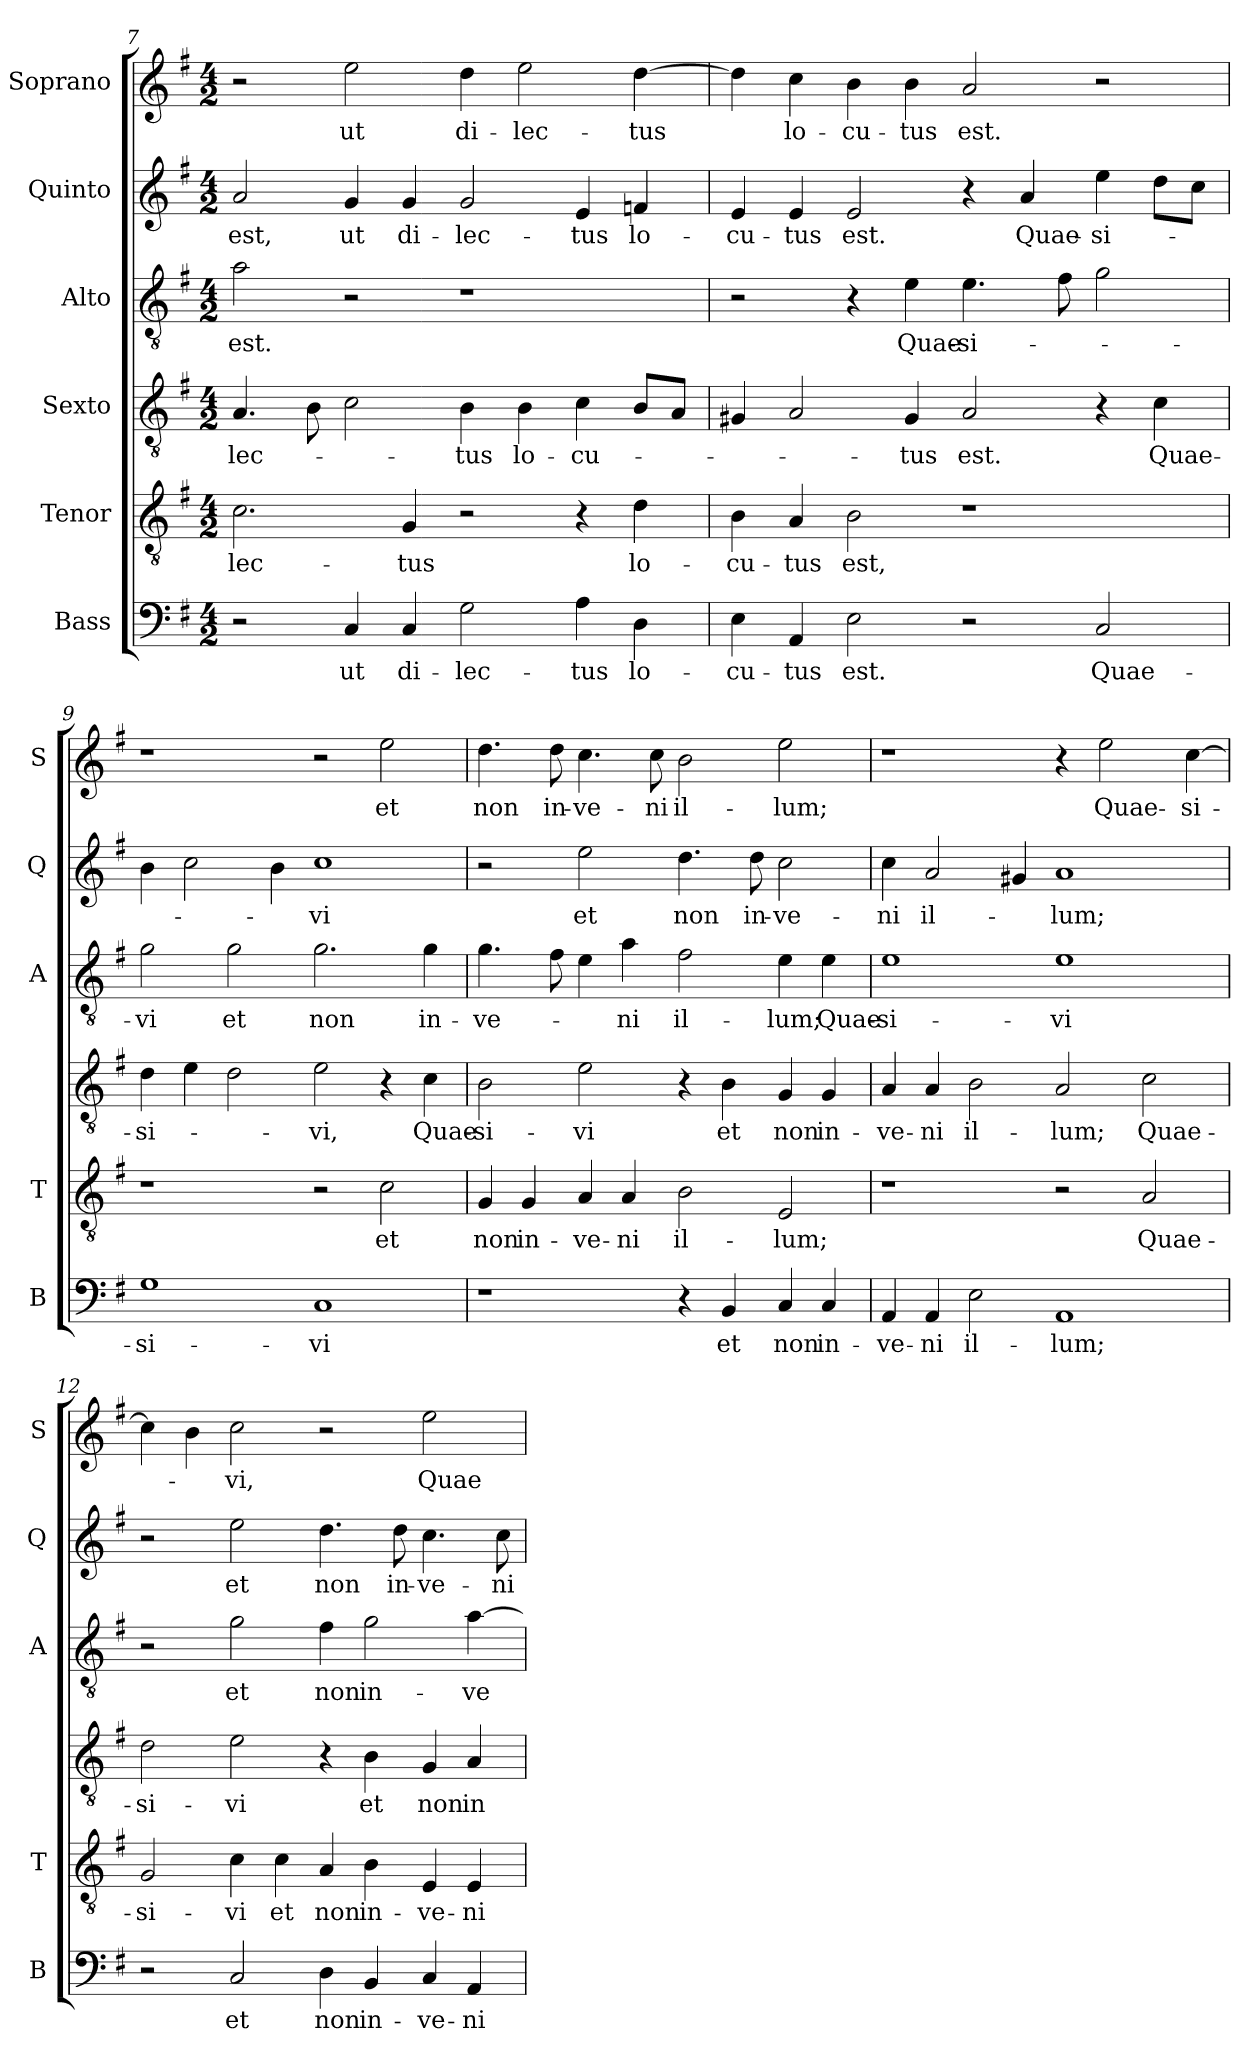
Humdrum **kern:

**kern	**text	**kern	**text	**kern	**text	**kern	**text	**kern	**text	**kern	**text
*part6	*part6	*part5	*part5	*part4	*part4	*part3	*part3	*part2	*part2	*part1	*part1
*staff6	*staff6	*staff5	*staff5	*staff4	*staff4	*staff3	*staff3	*staff2	*staff2	*staff1	*staff1
*I"Bass	*	*I"Tenor	*	*I"Sexto	*	*I"Alto	*	*I"Quinto	*	*I"Soprano	*
*I'B	*	*I'T	*	*	*	*I'A	*	*I'Q	*	*I'S	*
!!LO:PB:g=z
*clefF4	*	*clefGv2	*	*clefGv2	*	*clefGv2	*	*clefG2	*	*clefG2	*
*k[f#]	*	*k[f#]	*	*k[f#]	*	*k[f#]	*	*k[f#]	*	*k[f#]	*
*G:	*	*G:	*	*G:	*	*G:	*	*G:	*	*G:	*
*M4/2	*	*M4/2	*	*M4/2	*	*M4/2	*	*M4/2	*	*M4/2	*
=7	=7	=7	=7	=7	=7	=7	=7	=7	=7	=7	=7
!	!	!	!LO:LY:b	!	!LO:LY:b	!	!LO:LY:b	!	!LO:LY:b	!	!
2r	.	2.c\	-lec-	4.A/	-lec-	2a\	est.	2a/	est,	2r	.
.	.	.	.	8B\	.	.	.	.	.	.	.
!	!LO:LY:b	!	!	!	!	!	!	!	!LO:LY:b	!	!LO:LY:b
4C/	ut	.	.	2c\	.	2r	.	4g/	ut	2ee\	ut
!	!LO:LY:b	!	!LO:LY:b	!	!	!	!	!	!LO:LY:b	!	!
4C/	di-	4G/	-tus	.	.	.	.	4g/	di-	.	.
!	!LO:LY:b	!	!	!	!LO:LY:b	!	!	!	!LO:LY:b	!	!LO:LY:b
2G\	-lec-	2r	.	4B\	-tus	1r	.	2g/	-lec-	4dd\	di-
!	!	!	!	!	!LO:LY:b	!	!	!	!	!	!LO:LY:b
.	.	.	.	4B\	lo-	.	.	.	.	2ee\	-lec-
!	!LO:LY:b	!	!	!	!LO:LY:b	!	!	!	!LO:LY:b	!	!
4A\	-tus	4r	.	4c\	-cu-	.	.	4e/	-tus	.	.
!	!LO:LY:b	!	!LO:LY:b	!	!	!	!	!	!LO:LY:b	!	!LO:LY:b
4D\	lo-	4d\	lo-	8B/L	.	.	.	4fn/	lo-	[4dd\	-tus
.	.	.	.	8A/J	.	.	.	.	.	.	.
=8	=8	=8	=8	=8	=8	=8	=8	=8	=8	=8	=8
!	!LO:LY:b	!	!LO:LY:b	!	!	!	!	!	!LO:LY:b	!	!
4E\	-cu-	4B\	-cu-	4G#X/	.	2r	.	4e/	-cu-	4dd\]	.
!	!LO:LY:b	!	!LO:LY:b	!	!	!	!	!	!LO:LY:b	!	!LO:LY:b
4AA/	-tus	4A/	-tus	2A/	.	.	.	4e/	-tus	4cc\	lo-
!	!LO:LY:b	!	!LO:LY:b	!	!	!	!	!	!LO:LY:b	!	!LO:LY:b
2E\	est.	2B\	est,	.	.	4r	.	2e/	est.	4b\	-cu-
!	!	!	!	!	!LO:LY:b	!	!LO:LY:b	!	!	!	!LO:LY:b
.	.	.	.	4G#/	-tus	4e\	Quae-	.	.	4b\	-tus
!	!	!	!	!	!LO:LY:b	!	!LO:LY:b	!	!	!	!LO:LY:b
2r	.	1r	.	2A/	est.	4.e\	-si-	4r	.	2a/	est.
!	!	!	!	!	!	!	!	!	!LO:LY:b	!	!
.	.	.	.	.	.	.	.	4a/	Quae-	.	.
.	.	.	.	.	.	8f#\	.	.	.	.	.
!	!LO:LY:b	!	!	!	!	!	!	!	!LO:LY:b	!	!
2C/	Quae-	.	.	4r	.	2g\	.	4ee\	-si-	2r	.
!	!	!	!	!	!LO:LY:b	!	!	!	!	!	!
.	.	.	.	4c\	Quae-	.	.	8dd\L	.	.	.
.	.	.	.	.	.	.	.	8cc\J	.	.	.
=9	=9	=9	=9	=9	=9	=9	=9	=9	=9	=9	=9
!	!LO:LY:b	!	!	!	!LO:LY:b	!	!LO:LY:b	!	!	!	!
1G	-si-	1r	.	4d\	-si-	2g\	-vi	4b\	.	1r	.
.	.	.	.	4e\	.	.	.	2cc\	.	.	.
!	!	!	!	!	!	!	!LO:LY:b	!	!	!	!
.	.	.	.	2d\	.	2g\	et	.	.	.	.
.	.	.	.	.	.	.	.	4b\	.	.	.
!	!LO:LY:b	!	!	!	!LO:LY:b	!	!LO:LY:b	!	!LO:LY:b	!	!
1C	-vi	2r	.	2e\	-vi,	2.g\	non	1cc	-vi	2r	.
!	!	!	!LO:LY:b	!	!	!	!	!	!	!	!LO:LY:b
.	.	2c\	et	4r	.	.	.	.	.	2ee\	et
!	!	!	!	!	!LO:LY:b	!	!LO:LY:b	!	!	!	!
.	.	.	.	4c\	Quae-	4g\	in-	.	.	.	.
!!LO:LB:g=z
=10	=10	=10	=10	=10	=10	=10	=10	=10	=10	=10	=10
!	!	!	!LO:LY:b	!	!LO:LY:b	!	!LO:LY:b	!	!	!	!LO:LY:b
1r	.	4G/	non	2B\	-si-	4.g\	-ve-	2r	.	4.dd\	non
!	!	!	!LO:LY:b	!	!	!	!	!	!	!	!
.	.	4G/	in-	.	.	.	.	.	.	.	.
!	!	!	!	!	!	!	!	!	!	!	!LO:LY:b
.	.	.	.	.	.	8f#\	.	.	.	8dd\	in-
!	!	!	!LO:LY:b	!	!LO:LY:b	!	!	!	!LO:LY:b	!	!LO:LY:b
.	.	4A/	-ve-	2e\	-vi	4e\	.	2ee\	et	4.cc\	-ve-
!	!	!	!LO:LY:b	!	!	!	!LO:LY:b	!	!	!	!
.	.	4A/	-ni	.	.	4a\	-ni	.	.	.	.
!	!	!	!	!	!	!	!	!	!	!	!LO:LY:b
.	.	.	.	.	.	.	.	.	.	8cc\	-ni
!	!	!	!LO:LY:b	!	!	!	!LO:LY:b	!	!LO:LY:b	!	!LO:LY:b
4r	.	2B\	il-	4r	.	2f#\	il-	4.dd\	non	2b\	il-
!	!LO:LY:b	!	!	!	!LO:LY:b	!	!	!	!	!	!
4BB/	et	.	.	4B\	et	.	.	.	.	.	.
!	!	!	!	!	!	!	!	!	!LO:LY:b	!	!
.	.	.	.	.	.	.	.	8dd\	in-	.	.
!	!LO:LY:b	!	!LO:LY:b	!	!LO:LY:b	!	!LO:LY:b	!	!LO:LY:b	!	!LO:LY:b
4C/	non	2E/	-lum;	4G/	non	4e\	-lum;	2cc\	-ve-	2ee\	-lum;
!	!LO:LY:b	!	!	!	!LO:LY:b	!	!LO:LY:b	!	!	!	!
4C/	in-	.	.	4G/	in-	4e\	Quae-	.	.	.	.
=11	=11	=11	=11	=11	=11	=11	=11	=11	=11	=11	=11
!	!LO:LY:b	!	!	!	!LO:LY:b	!	!LO:LY:b	!	!LO:LY:b	!	!
4AA/	-ve-	1r	.	4A/	-ve-	1e	-si-	4cc\	-ni	1r	.
!	!LO:LY:b	!	!	!	!LO:LY:b	!	!	!	!LO:LY:b	!	!
4AA/	-ni	.	.	4A/	-ni	.	.	2a/	il-	.	.
!	!LO:LY:b	!	!	!	!LO:LY:b	!	!	!	!	!	!
2E\	il-	.	.	2B\	il-	.	.	.	.	.	.
.	.	.	.	.	.	.	.	4g#X/	.	.	.
!	!LO:LY:b	!	!	!	!LO:LY:b	!	!LO:LY:b	!	!LO:LY:b	!	!
1AA	-lum;	2r	.	2A/	-lum;	1e	-vi	1a	-lum;	4r	.
!	!	!	!	!	!	!	!	!	!	!	!LO:LY:b
.	.	.	.	.	.	.	.	.	.	2ee\	Quae-
!	!	!	!LO:LY:b	!	!LO:LY:b	!	!	!	!	!	!
.	.	2A/	Quae-	2c\	Quae-	.	.	.	.	.	.
!	!	!	!	!	!	!	!	!	!	!	!LO:LY:b
.	.	.	.	.	.	.	.	.	.	[4cc\	-si-
=12	=12	=12	=12	=12	=12	=12	=12	=12	=12	=12	=12
!	!	!	!LO:LY:b	!	!LO:LY:b	!	!	!	!	!	!
2r	.	2G/	-si-	2d\	-si-	2r	.	2r	.	4cc\]	.
.	.	.	.	.	.	.	.	.	.	4b\	.
!	!LO:LY:b	!	!LO:LY:b	!	!LO:LY:b	!	!LO:LY:b	!	!LO:LY:b	!	!LO:LY:b
2C/	et	4c\	-vi	2e\	-vi	2g\	et	2ee\	et	2cc\	-vi,
!	!	!	!LO:LY:b	!	!	!	!	!	!	!	!
.	.	4c\	et	.	.	.	.	.	.	.	.
!	!LO:LY:b	!	!LO:LY:b	!	!	!	!LO:LY:b	!	!LO:LY:b	!	!
4D\	non	4A/	non	4r	.	4f#\	non	4.dd\	non	2r	.
!	!LO:LY:b	!	!LO:LY:b	!	!LO:LY:b	!	!LO:LY:b	!	!	!	!
4BB/	in-	4B\	in-	4B\	et	2g\	in-	.	.	.	.
!	!	!	!	!	!	!	!	!	!LO:LY:b	!	!
.	.	.	.	.	.	.	.	8dd\	in-	.	.
!	!LO:LY:b	!	!LO:LY:b	!	!LO:LY:b	!	!	!	!LO:LY:b	!	!LO:LY:b
4C/	-ve-	4E/	-ve-	4G/	non	.	.	4.cc\	-ve-	2ee\	Quae-
!	!LO:LY:b	!	!LO:LY:b	!	!LO:LY:b	!	!LO:LY:b	!	!	!	!
4AA/	-ni	4E/	-ni	4A/	in-	[4a\	-ve-	.	.	.	.
!	!	!	!	!	!	!	!	!	!LO:LY:b	!	!
.	.	.	.	.	.	.	.	8cc\	-ni	.	.
=	=	=	=	=	=	=	=	=	=	=	=
*-	*-	*-	*-	*-	*-	*-	*-	*-	*-	*-	*-
